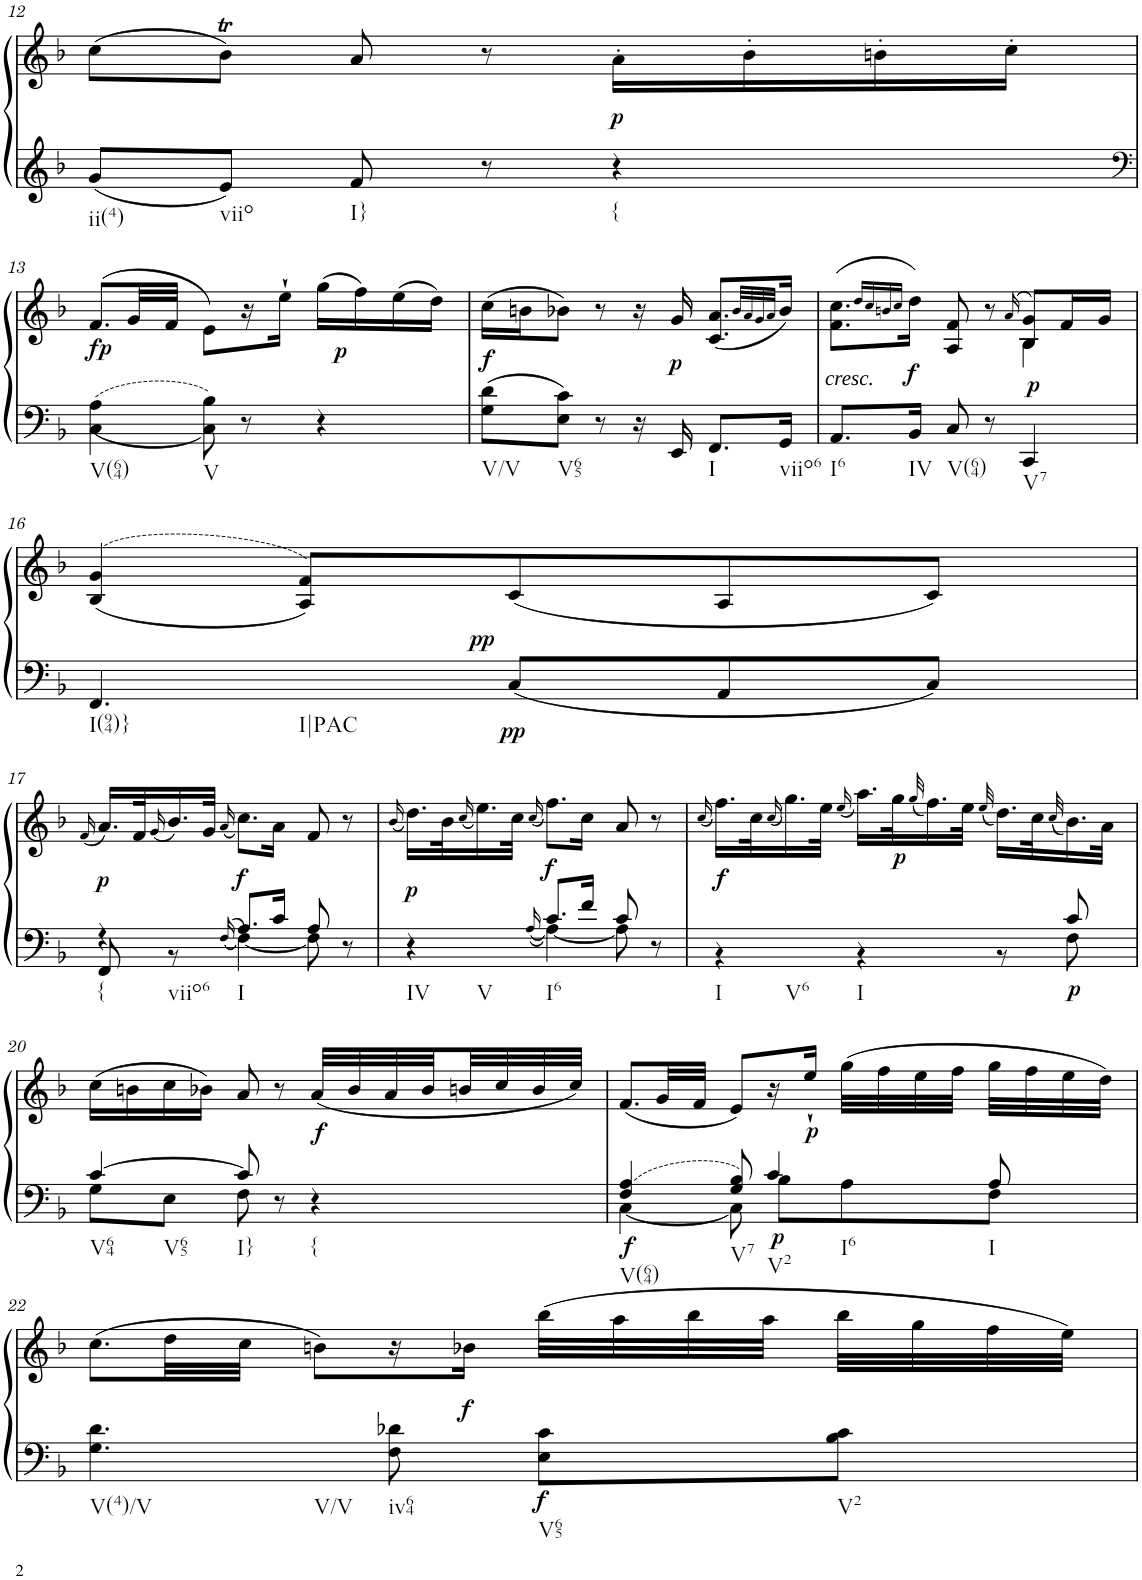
**kern	**kern	**dynam
*part1	*part1	*part1
*staff2	*staff1	*staff1/2
*I"Klavier linke Hand	*	*
!!LO:PB:g=z
*clefG2	*clefG2	*
*k[b-]	*k[b-]	*
*M3/4	*M3/4	*
=12	=12	=12
!LO:TX:b:t=ii(4)	!	!
8g/L	(8cc\L	.
!LO:TX:b:t=viio	!	!
8e/J	8b-T\J)	.
!LO:TX:b:t=I}	!	!
8f/	8a/	.
8r	8r	.
!LO:TX:b:t={	!	!
!	!	!LO:DY:b
4r	16a'\LL	p
.	16b-'\	.
.	16bn'\	.
.	16cc'\JJ	.
!!LO:LB:g=z
=13	=13	=13
*clefF4	*	*
!LO:TX:b:t=V(64)	!	!
!	!	!LO:DY:b
4C\ 4A\	(8.f/L	fp
.	32g/LL	.
.	32f/JJJ	.
!LO:TX:b:t=V	!	!
8C\ 8B-\	8e\L)	.
8r	16r	.
.	16ee`\JJ	.
4r	(>16gg\LL	.
!	!	!LO:DY:b
.	16ff\)	p
.	(>16ee\	.
.	16dd\JJ)	.
=14	=14	=14
!LO:TX:b:t=V/V	!	!
!	!	!LO:DY:b
8G\ 8d\L	(>16cc\LL	f
.	16bn\J	.
!LO:TX:b:t=V65	!	!
8E\ 8c\J	8b-X\J)	.
8r	8r	.
16r	16r	.
!	!	!LO:DY:b
16EE/	16g/	p
!LO:TX:b:t=I	!	!
8.FF/L	(<8.c/ 8.a/L	.
.	32qb-/LLL	.
.	32qa/	.
.	32qg/	.
.	32qa/JJJ	.
!LO:TX:b:t=viio6	!	!
16GG/Jk	16b-/Jk)	.
=15	=15	=15
*	*^	*
!	!LO:TX:b:i:t=cresc.	!	!
!LO:TX:b:t=I6	!	!	!
8.AA/L	(>8.f\ 8.cc\L	2ryy	.
.	16qdd/LL	.	.
.	16qcc/	.	.
.	16qbn/	.	.
.	16qcc/JJ	.	.
!LO:TX:b:t=IV	!	!	!
!	!	!	!LO:DY:b
16BB-/Jk	16dd\Jk)	.	f
!LO:TX:b:t=V(64)	!	!	!
8C/	8A/ 8f/	.	.
8r	8r	.	.
.	(16qa/	.	.
!LO:TX:b:t=V7	!	!	!
!	!	!	!LO:DY:a=2
4CC/	8B-/ 8g/L)	4B-\	p
.	16f/L	.	.
.	16g/JJ	.	.
*	*v	*v	*
!!LO:LB:g=z
=16	=16	=16
!LO:TX:b:t=I(94)}	!	!
!LO:TX:b:t=I|PAC	!	!
4.FF/	(>(4B-/ 4g/	.
.	8A/ 8f/L))	.
!	!	!LO:DY:a=2
!	!	!LO:DY:n=1:b=2
8C/L	(8c/	pp pp
8AA/	8A/	.
8C/J	8c/J)	.
!!LO:LB:g=z
=17	=17	=17
.	(16qf/	.
*^	*	*
!LO:TX:b:t={	!	!	!
!LO:TX:b:t=viio6	!	!	!
!	!	!	!LO:DY:b
4r	8FF/	16.a/LL)	p
.	.	32f/K	.
.	.	(16qg/	.
.	8r	16.b-/)	.
.	.	32g/JJk	.
.	[<16qF/	(16qa/	.
!LO:TX:b:t=I	!	!	!
!	!	!	!LO:DY:b
8.A/L	4F\_	8.cc\L)	f
16c/Jk	.	16a\Jk	.
8A/	8F\]	8f/	.
8r	8ryy	8r	.
=18	=18	=18	=18
.	.	(16qb-/	.
!LO:TX:b:t=IV	!	!	!
!LO:TX:b:t=V	!	!	!
!	!	!	!LO:DY:b
4r	4ryy	16.dd\LL)	p
.	.	32b-\K	.
.	.	(16qcc/	.
.	.	16.ee\)	.
.	.	32cc\JJk	.
.	[<16qA/	(16qcc/	.
!LO:TX:b:t=I6	!	!	!
!	!	!	!LO:DY:b
8.c/L	4A\_	8.ff\L)	f
16f/Jk	.	16cc\Jk	.
8c/	8A\]	8a/	.
8r	8ryy	8r	.
=19	=19	=19	=19
.	.	(16qcc/	.
!LO:TX:b:t=I	!	!	!
!LO:TX:b:t=V6	!	!	!
!LO:TX:b:t=I	!	!	!
!	!	!	!LO:DY:b
2ryy	4r	16.ff\LL)	f
.	.	32cc\K	.
.	.	(16qcc/	.
.	.	16.gg\)	.
.	.	32ee\JJk	.
.	.	(16qee/	.
.	4r	16.aa\LL)	.
!	!	!	!LO:DY:b
.	.	32gg\K	p
.	.	(32qgg/	.
.	.	16.ff\)	.
.	.	32ee\JJk	.
.	.	(32qee/	.
8ryy	8r	16.dd\LL)	.
.	.	32cc\K	.
.	.	(32qcc/	.
!	!	!	!LO:DY:b=2
8F\	8c/	16.b-\)	p
.	.	32a\JJk	.
!!LO:LB:g=z
=20	=20	=20	=20
!LO:TX:b:t=V64	!	!	!
!LO:TX:b:t=V65	!	!	!
[4c/	8G\L	(16cc\LL	.
.	.	16bn\	.
.	8E\J	16cc\	.
.	.	16b-X\JJ)	.
!LO:TX:b:t=I}	!	!	!
8c/]	8F\	8a/	.
8r	4.ryy	8r	.
!LO:TX:b:t={	!	!	!
!	!	!	!LO:DY:b
4r	.	(32a/LLL	f
.	.	32b-/	.
.	.	32a/	.
.	.	32b-/	.
.	.	32bn/	.
.	.	32cc/	.
.	.	32b/	.
.	.	32cc/JJJ)	.
=21	=21	=21	=21
!LO:TX:b:t=V(64)	!	!	!
!	!	!	!LO:DY:b=2
4F/ 4A/	[4C\	(8.f/L	f
.	.	32g/LL	.
.	.	32f/JJJ	.
!LO:TX:b:t=V7	!	!	!
8G/ 8B-/	8C\]	8e/L)	.
!LO:TX:b:t=V2	!	!	!
!LO:TX:b:t=I6	!	!	!
!	!	!	!LO:DY:b=2
4c/	8B-\L	16r	p
!	!	!	!LO:DY:b
.	.	16ee`/JJ	p
.	8A\	(32gg\LLL	.
.	.	32ff\	.
.	.	32ee\	.
.	.	32ff\JJJ	.
!LO:TX:b:t=I	!	!	!
8A/	8F\J	32gg\LLL	.
.	.	32ff\	.
.	.	32ee\	.
.	.	32dd\JJJ)	.
*v	*v	*	*
!!LO:LB:g=z
=22	=22	=22
!LO:TX:b:t=V(4)/V	!	!
!LO:TX:b:t=V/V	!	!
4.G\ 4.d\	(8.cc\L	.
.	32dd\LL	.
.	32cc\JJJ	.
.	8bn\L)	.
!LO:TX:b:t=iv64	!	!
8F\ 8d-X\	16r	.
!	!	!LO:DY:b
.	16b-X\JJ	f
!LO:TX:b:t=V65	!	!
!	!	!LO:DY:b=2
8E\ 8c\L	(32bb-\LLL	f
.	32aa\	.
.	32bb-\	.
.	32aa\JJJ	.
!LO:TX:b:t=V2	!	!
8B-\ 8c\J	32bb-\LLL	.
.	32gg\	.
.	32ff\	.
.	32ee\JJJ)	.
=	=	=
*-	*-	*-
